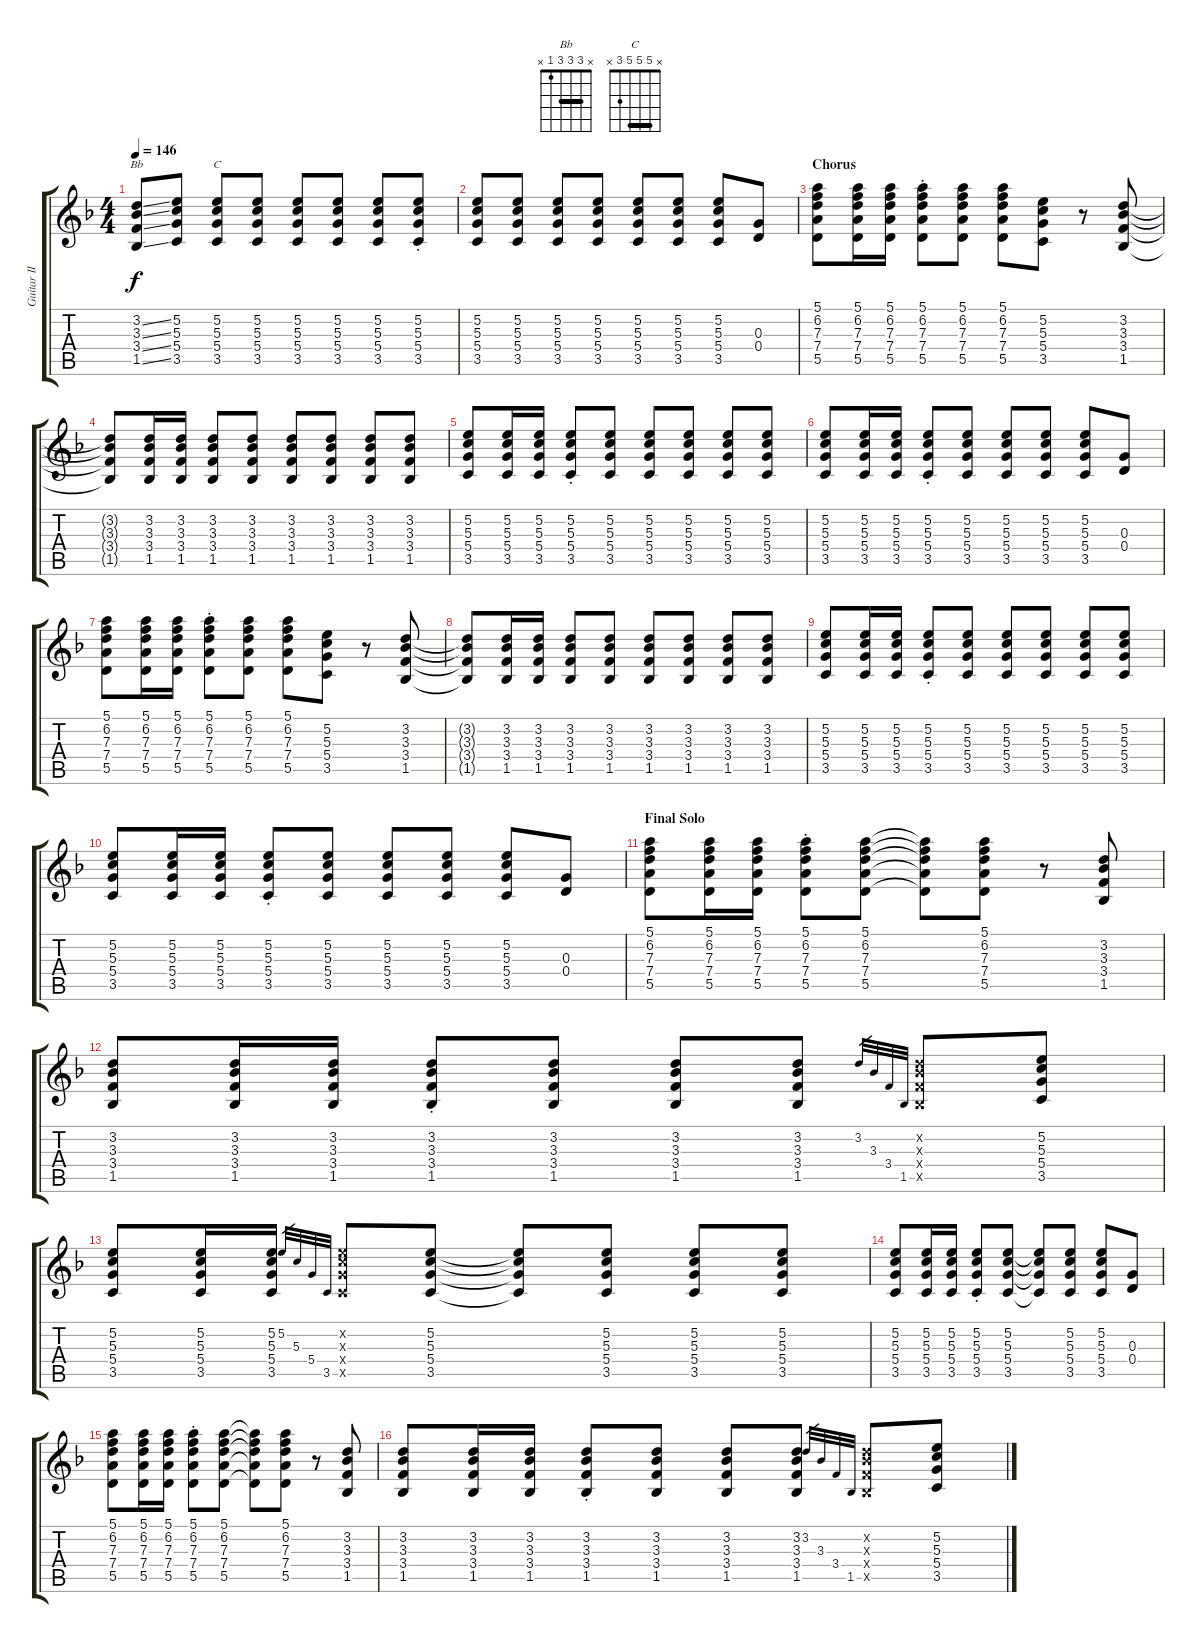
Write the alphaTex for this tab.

\track ("Guitar II" "Guitar II") {instrument electricguitarclean}
\staff {score tabs}
\tuning (E4 B3 G3 D3 A2 E2) {hide}
\chord ("Bb" x 3 3 3 1 x) {barre 3}
\chord ("C" x 5 5 5 3 x) {barre 5}
\ts (4 4)
\tempo 146
\clef g2
\ks f
(3.2{ss} 3.3{ss} 3.4{ss} 1.5{ss}).8{ch "Bb" dy f} (5.2 5.3 5.4 3.5).8 (5.2 5.3 5.4 3.5).8{ch "C"} (5.2 5.3 5.4 3.5).8 (5.2 5.3 5.4 3.5).8 (5.2 5.3 5.4 3.5).8 (5.2 5.3 5.4 3.5).8 (5.2{st} 5.3{st} 5.4{st} 3.5{st}).8 |
(5.2 5.3 5.4 3.5).8 (5.2 5.3 5.4 3.5).8 (5.2 5.3 5.4 3.5).8 (5.2 5.3 5.4 3.5).8 (5.2 5.3 5.4 3.5).8 (5.2 5.3 5.4 3.5).8 (5.2 5.3 5.4 3.5).8 (0.3 0.4).8 |
\section ("" "Chorus")
(5.1 6.2 7.3 7.4 5.5).8 (5.1 6.2 7.3 7.4 5.5).16 (5.1 6.2 7.3 7.4 5.5).16 (5.1{st} 6.2{st} 7.3{st} 7.4{st} 5.5{st}).8 (5.1 6.2 7.3 7.4 5.5).8 (5.1 6.2 7.3 7.4 5.5).8 (5.2 5.3 5.4 3.5).8 r.8 (3.2 3.3 3.4 1.5).8 |
(3.2{t} 3.3{t} 3.4{t} 1.5{t}).8 (3.2 3.3 3.4 1.5).16 (3.2 3.3 3.4 1.5).16 (3.2 3.3 3.4 1.5).8 (3.2 3.3 3.4 1.5).8 (3.2 3.3 3.4 1.5).8 (3.2 3.3 3.4 1.5).8 (3.2 3.3 3.4 1.5).8 (3.2 3.3 3.4 1.5).8 |
(5.2 5.3 5.4 3.5).8 (5.2 5.3 5.4 3.5).16 (5.2 5.3 5.4 3.5).16 (5.2{st} 5.3{st} 5.4{st} 3.5{st}).8 (5.2 5.3 5.4 3.5).8 (5.2 5.3 5.4 3.5).8 (5.2 5.3 5.4 3.5).8 (5.2 5.3 5.4 3.5).8 (5.2 5.3 5.4 3.5).8 |
(5.2 5.3 5.4 3.5).8 (5.2 5.3 5.4 3.5).16 (5.2 5.3 5.4 3.5).16 (5.2{st} 5.3{st} 5.4{st} 3.5{st}).8 (5.2 5.3 5.4 3.5).8 (5.2 5.3 5.4 3.5).8 (5.2 5.3 5.4 3.5).8 (5.2 5.3 5.4 3.5).8 (0.3 0.4).8 |
(5.1 6.2 7.3 7.4 5.5).8 (5.1 6.2 7.3 7.4 5.5).16 (5.1 6.2 7.3 7.4 5.5).16 (5.1{st} 6.2{st} 7.3{st} 7.4{st} 5.5{st}).8 (5.1 6.2 7.3 7.4 5.5).8 (5.1 6.2 7.3 7.4 5.5).8 (5.2 5.3 5.4 3.5).8 r.8 (3.2 3.3 3.4 1.5).8 |
(3.2{t} 3.3{t} 3.4{t} 1.5{t}).8 (3.2 3.3 3.4 1.5).16 (3.2 3.3 3.4 1.5).16 (3.2 3.3 3.4 1.5).8 (3.2 3.3 3.4 1.5).8 (3.2 3.3 3.4 1.5).8 (3.2 3.3 3.4 1.5).8 (3.2 3.3 3.4 1.5).8 (3.2 3.3 3.4 1.5).8 |
(5.2 5.3 5.4 3.5).8 (5.2 5.3 5.4 3.5).16 (5.2 5.3 5.4 3.5).16 (5.2{st} 5.3{st} 5.4{st} 3.5{st}).8 (5.2 5.3 5.4 3.5).8 (5.2 5.3 5.4 3.5).8 (5.2 5.3 5.4 3.5).8 (5.2 5.3 5.4 3.5).8 (5.2 5.3 5.4 3.5).8 |
(5.2 5.3 5.4 3.5).8 (5.2 5.3 5.4 3.5).16 (5.2 5.3 5.4 3.5).16 (5.2{st} 5.3{st} 5.4{st} 3.5{st}).8 (5.2 5.3 5.4 3.5).8 (5.2 5.3 5.4 3.5).8 (5.2 5.3 5.4 3.5).8 (5.2 5.3 5.4 3.5).8 (0.3 0.4).8 |
\section ("" "Final Solo")
(5.1 6.2 7.3 7.4 5.5).8 (5.1 6.2 7.3 7.4 5.5).16 (5.1 6.2 7.3 7.4 5.5).16 (5.1{st} 6.2{st} 7.3{st} 7.4{st} 5.5{st}).8 (5.1 6.2 7.3 7.4 5.5).8 (5.1{t} 6.2{t} 7.3{t} 7.4{t} 5.5{t}).8 (5.1 6.2 7.3 7.4 5.5).8 r.8 (3.2 3.3 3.4 1.5).8 |
(3.2 3.3 3.4 1.5).8 (3.2 3.3 3.4 1.5).16 (3.2 3.3 3.4 1.5).16 (3.2{st} 3.3{st} 3.4{st} 1.5{st}).8 (3.2 3.3 3.4 1.5).8 (3.2 3.3 3.4 1.5).8 (3.2 3.3 3.4 1.5).8 3.2.32{gr} 3.3.32{gr} 3.4.32{gr} 1.5.32{gr} (3.2{x} 3.3{x} 3.4{x} 1.5{x}).8 (5.2 5.3 5.4 3.5).8 |
(5.2 5.3 5.4 3.5).8 (5.2 5.3 5.4 3.5).16 (5.2 5.3 5.4 3.5).16 5.2.32{gr} 5.3.32{gr} 5.4.32{gr} 3.5.32{gr} (5.2{x} 5.3{x} 5.4{x} 3.5{x}).8 (5.2 5.3 5.4 3.5).8 (5.2{t} 5.3{t} 5.4{t} 3.5{t}).8 (5.2 5.3 5.4 3.5).8 (5.2 5.3 5.4 3.5).8 (5.2 5.3 5.4 3.5).8 |
(5.2 5.3 5.4 3.5).8 (5.2 5.3 5.4 3.5).16 (5.2 5.3 5.4 3.5).16 (5.2{st} 5.3{st} 5.4{st} 3.5{st}).8 (5.2 5.3 5.4 3.5).8 (5.2{t} 5.3{t} 5.4{t} 3.5{t}).8 (5.2 5.3 5.4 3.5).8 (5.2 5.3 5.4 3.5).8 (0.3 0.4).8 |
(5.1 6.2 7.3 7.4 5.5).8 (5.1 6.2 7.3 7.4 5.5).16 (5.1 6.2 7.3 7.4 5.5).16 (5.1{st} 6.2{st} 7.3{st} 7.4{st} 5.5{st}).8 (5.1 6.2 7.3 7.4 5.5).8 (5.1{t} 6.2{t} 7.3{t} 7.4{t} 5.5{t}).8 (5.1 6.2 7.3 7.4 5.5).8 r.8 (3.2 3.3 3.4 1.5).8 |
(3.2 3.3 3.4 1.5).8 (3.2 3.3 3.4 1.5).16 (3.2 3.3 3.4 1.5).16 (3.2{st} 3.3{st} 3.4{st} 1.5{st}).8 (3.2 3.3 3.4 1.5).8 (3.2 3.3 3.4 1.5).8 (3.2 3.3 3.4 1.5).8 3.2.32{gr} 3.3.32{gr} 3.4.32{gr} 1.5.32{gr} (3.2{x} 3.3{x} 3.4{x} 1.5{x}).8 (5.2 5.3 5.4 3.5).8
